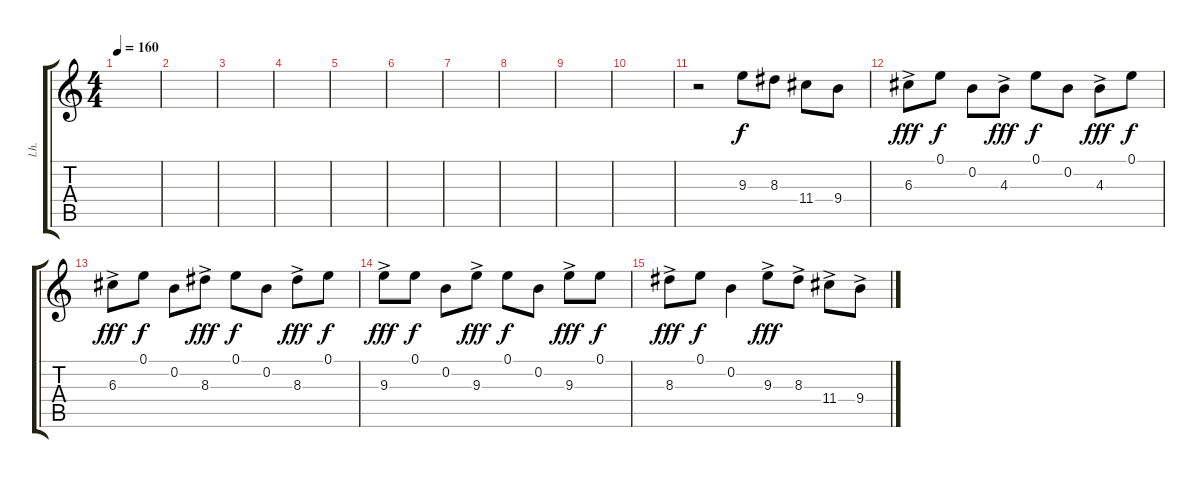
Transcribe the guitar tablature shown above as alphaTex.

\track ("l.h." "l.h.") {instrument distortionguitar}
\staff {score tabs}
\tuning (E4 B3 G3 D3 A2 E2) {hide}
\ts (4 4)
\tempo 160
\clef g2
\ks c
|
|
|
|
|
|
|
|
|
|
r.2 9.3.8 8.3.8 11.4.8 9.4.8 |
6.3{ac}.8{dy fff} 0.1.8{dy f} 0.2.8 4.3{ac}.8{dy fff} 0.1.8{dy f} 0.2.8 4.3{ac}.8{dy fff} 0.1.8{dy f} |
6.3{ac}.8{dy fff} 0.1.8{dy f} 0.2.8 8.3{ac}.8{dy fff} 0.1.8{dy f} 0.2.8 8.3{ac}.8{dy fff} 0.1.8{dy f} |
9.3{ac}.8{dy fff} 0.1.8{dy f} 0.2.8 9.3{ac}.8{dy fff} 0.1.8{dy f} 0.2.8 9.3{ac}.8{dy fff} 0.1.8{dy f} |
8.3{ac}.8{dy fff} 0.1.8{dy f} 0.2.4 9.3{ac}.8{dy fff} 8.3{ac}.8 11.4{ac}.8 9.4{ac}.8
